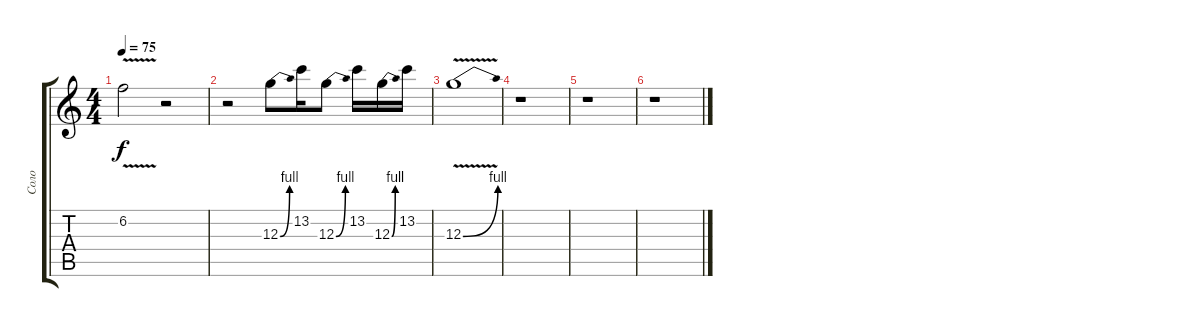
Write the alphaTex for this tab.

\track ("Соло" "Соло") {instrument acousticguitarsteel}
\staff {score tabs}
\tuning (E4 B3 G3 D3 A2 E2) {hide}
\ts (4 4)
\tempo 75
\clef g2
\ks c
6.2{v}.2{dy f} r.2 |
r.2{volume 0} 12.3{be (bend 0 0 60 4)}.8 13.2.16 12.3{be (bend 0 0 60 4)}.8 13.2.16 12.3{be (bend 0 0 60 4)}.16 13.2.16 |
12.3{be (bend 0 0 60 4) v}.1 |
r.1 |
r.1 |
r.1
